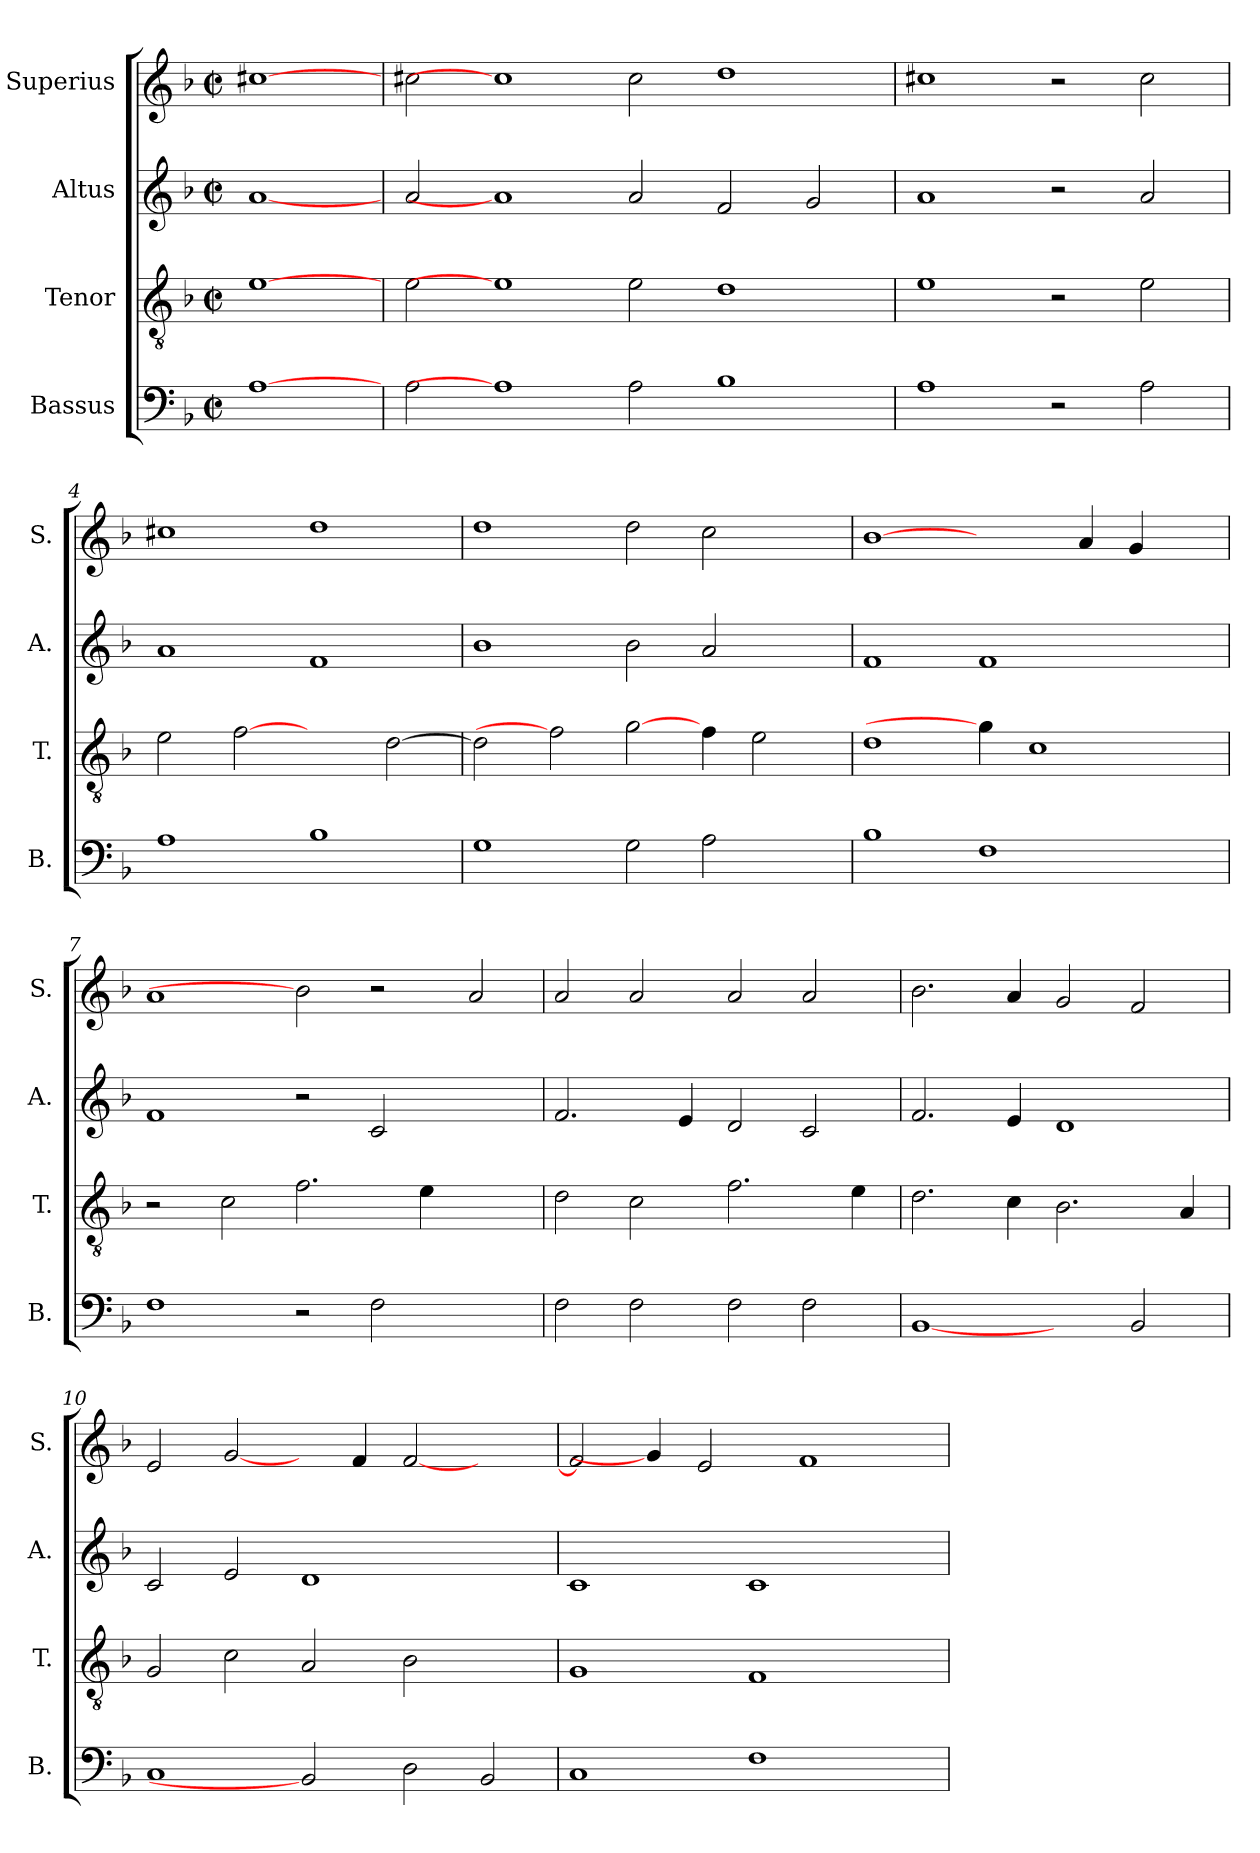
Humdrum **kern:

**kern	**kern	**kern	**kern
*part4	*part3	*part2	*part1
*staff4	*staff3	*staff2	*staff1
*I"Bassus	*I"Tenor	*I"Altus	*I"Superius
*I'B.	*I'T.	*I'A.	*I'S.
!!LO:PB:g=z
*clefF4	*clefGv2	*clefG2	*clefG2
*	*ITrd7c12	*	*
*k[b-]	*k[b-]	*k[b-]	*k[b-]
*F:	*F:	*F:	*F:
*M2/2	*M2/2	*M2/2	*M2/2
*met(c|)	*met(c|)	*met(c|)	*met(c|)
=1	=1	=1	=1
[1Ai	[1Ei	[1ai	[1cc#Xi
=2	=2	=2	=2
2Ai\	2Ei\	2ai/	2cc#Xi\
1Ai]	1Ei]	1ai]	1cc#i]
2Ai\	2Ei\	2ai/	2cc#i\
1B-i	1Di	2fi/	1ddi
.	.	2gi/	.
=3	=3	=3	=3
1Ai	1Ei	1ai	1cc#Xi
2r	2r	2r	2r
2Ai\	2Ei\	2ai/	2cc#i\
=4	=4	=4	=4
1Ai	2Ei\	1ai	1cc#Xi
.	[2Fi	.	.
1B-i	2ryy	1fi	1ddi
.	[>2Di\	.	.
=5	=5	=5	=5
1Gi	2Di\]	1b-i	1ddi
.	2Fi]	.	.
2Gi\	[2Gi\	2b-i\	2ddi\
2Ai\	4Fi\	2ai/	2cci\
.	2Ei\	.	.
4ryy	.	4ryy	4ryy
!!LO:LB:g=z
=6	=6	=6	=6
1B-i	1Di	1fi	[1b-i
1Fi	4Gi\]	1fi	2ryy
.	1Ci	.	.
.	.	.	4ai/
.	.	.	4gi/
4ryy	.	4ryy	4ryy
=7	=7	=7	=7
1Fi	2r	1fi	1ai
.	2Ci\	.	.
2r	2.Fi\	2r	2b-i]
2Fi\	.	2ci/	2r
.	4Ei\	.	.
2ryy	2ryy	2ryy	2ai/
=8	=8	=8	=8
2Fi\	2Di\	2.fi/	2ai/
2Fi\	2Ci\	.	2ai/
.	.	4ei/	.
2Fi\	2.Fi\	2di/	2ai/
2Fi\	.	2ci/	2ai/
.	4Ei\	.	.
=9	=9	=9	=9
[1BB-i	2.Di\	2.fi/	2.b-i\
.	4Ci\	4ei/	4ai/
2ryy	2.BB-i\	1di	2gi/
2BB-i/	.	.	2fi/
.	4AAi/	.	.
=10	=10	=10	=10
1Ci	2GGi/	2ci/	2ei/
.	2Ci\	2ei/	[2gi/
2BB-i]	2AAi/	1di	4ryy
.	.	.	4fi/
2Di\	2BB-i\	.	[<2fi/
2BB-i/	2ryy	2ryy	2ryy
!!LO:LB:g=z
=11	=11	=11	=11
1Ci	1GGi	1ci	2fi/]
.	.	.	4gi/]
.	.	.	2ei/
1Fi	1FFi	1ci	.
.	.	.	1fi
4ryy	4ryy	4ryy	.
=	=	=	=
*-	*-	*-	*-
